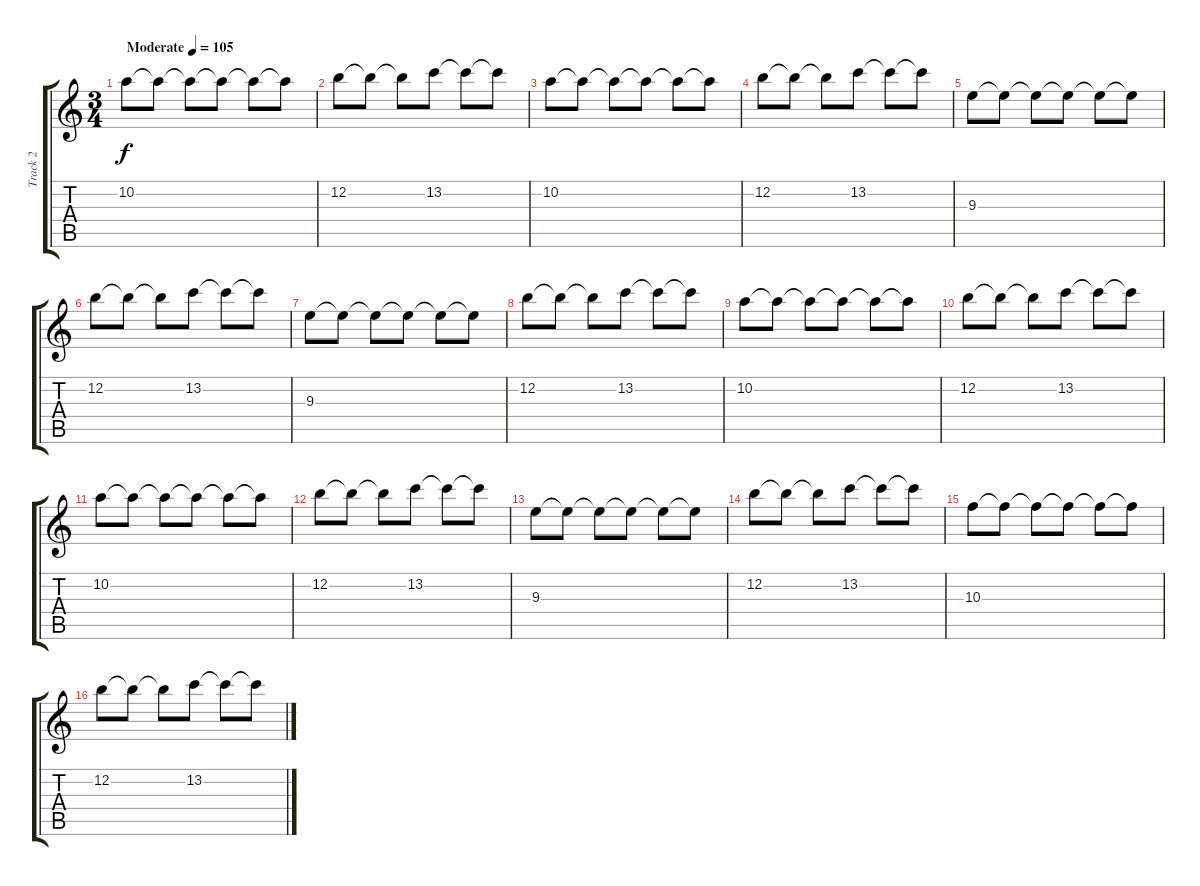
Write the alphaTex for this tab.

\track ("Track 2" "Track 2") {instrument distortionguitar}
\staff {score tabs}
\tuning (E4 B3 G3 D3 A2 E2) {hide}
\ts (3 4)
\tempo (105 "Moderate")
\clef g2
\ks c
10.2.8{dy f instrument distortionguitar} 10.2{t}.8 10.2{t}.8 10.2{t}.8 10.2{t}.8 10.2{t}.8 |
12.2.8 12.2{t}.8 12.2{t}.8 13.2.8 13.2{t}.8 13.2{t}.8 |
10.2.8 10.2{t}.8 10.2{t}.8 10.2{t}.8 10.2{t}.8 10.2{t}.8 |
12.2.8 12.2{t}.8 12.2{t}.8 13.2.8 13.2{t}.8 13.2{t}.8 |
9.3.8 9.3{t}.8 9.3{t}.8 9.3{t}.8 9.3{t}.8 9.3{t}.8 |
12.2.8 12.2{t}.8 12.2{t}.8 13.2.8 13.2{t}.8 13.2{t}.8 |
9.3.8 9.3{t}.8 9.3{t}.8 9.3{t}.8 9.3{t}.8 9.3{t}.8 |
12.2.8 12.2{t}.8 12.2{t}.8 13.2.8 13.2{t}.8 13.2{t}.8 |
10.2.8 10.2{t}.8 10.2{t}.8 10.2{t}.8 10.2{t}.8 10.2{t}.8 |
12.2.8 12.2{t}.8 12.2{t}.8 13.2.8 13.2{t}.8 13.2{t}.8 |
10.2.8 10.2{t}.8 10.2{t}.8 10.2{t}.8 10.2{t}.8 10.2{t}.8 |
12.2.8 12.2{t}.8 12.2{t}.8 13.2.8 13.2{t}.8 13.2{t}.8 |
9.3.8 9.3{t}.8 9.3{t}.8 9.3{t}.8 9.3{t}.8 9.3{t}.8 |
12.2.8 12.2{t}.8 12.2{t}.8 13.2.8 13.2{t}.8 13.2{t}.8 |
10.3.8 10.3{t}.8 10.3{t}.8 10.3{t}.8 10.3{t}.8 10.3{t}.8 |
12.2.8 12.2{t}.8 12.2{t}.8 13.2.8 13.2{t}.8 13.2{t}.8
